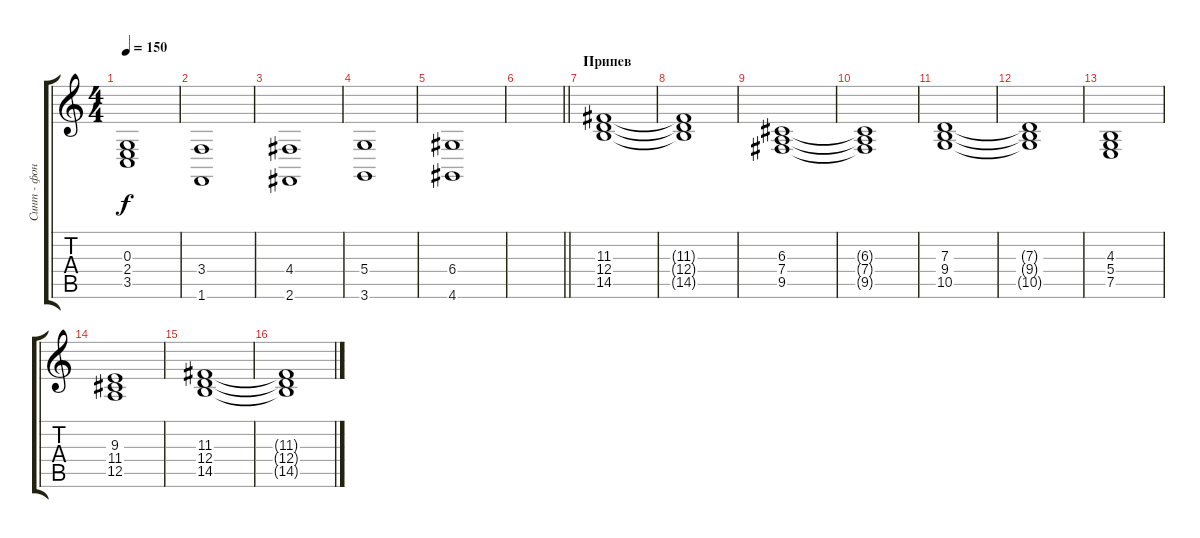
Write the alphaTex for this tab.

\track ("Синт - фон" "Синт - фон") {instrument stringensemble1}
\staff {score tabs}
\tuning (E4 B3 G3 D3 A2 E2) {hide}
\ts (4 4)
\tempo 150
\clef g2
\ks c
(0.3 2.4 3.5).1{dy f} |
(3.4 1.6).1 |
(4.4 2.6).1 |
(5.4 3.6).1 |
(6.4 4.6).1 |
\barLineRight lightlight
|
\section ("" "Припев")
(11.3 12.4 14.5).1 |
(11.3{t} 12.4{t} 14.5{t}).1 |
(6.3 7.4 9.5).1 |
(6.3{t} 7.4{t} 9.5{t}).1 |
(7.3 9.4 10.5).1 |
(7.3{t} 9.4{t} 10.5{t}).1 |
(4.3 5.4 7.5).1 |
(9.3 11.4 12.5).1 |
(11.3 12.4 14.5).1 |
(11.3{t} 12.4{t} 14.5{t}).1
